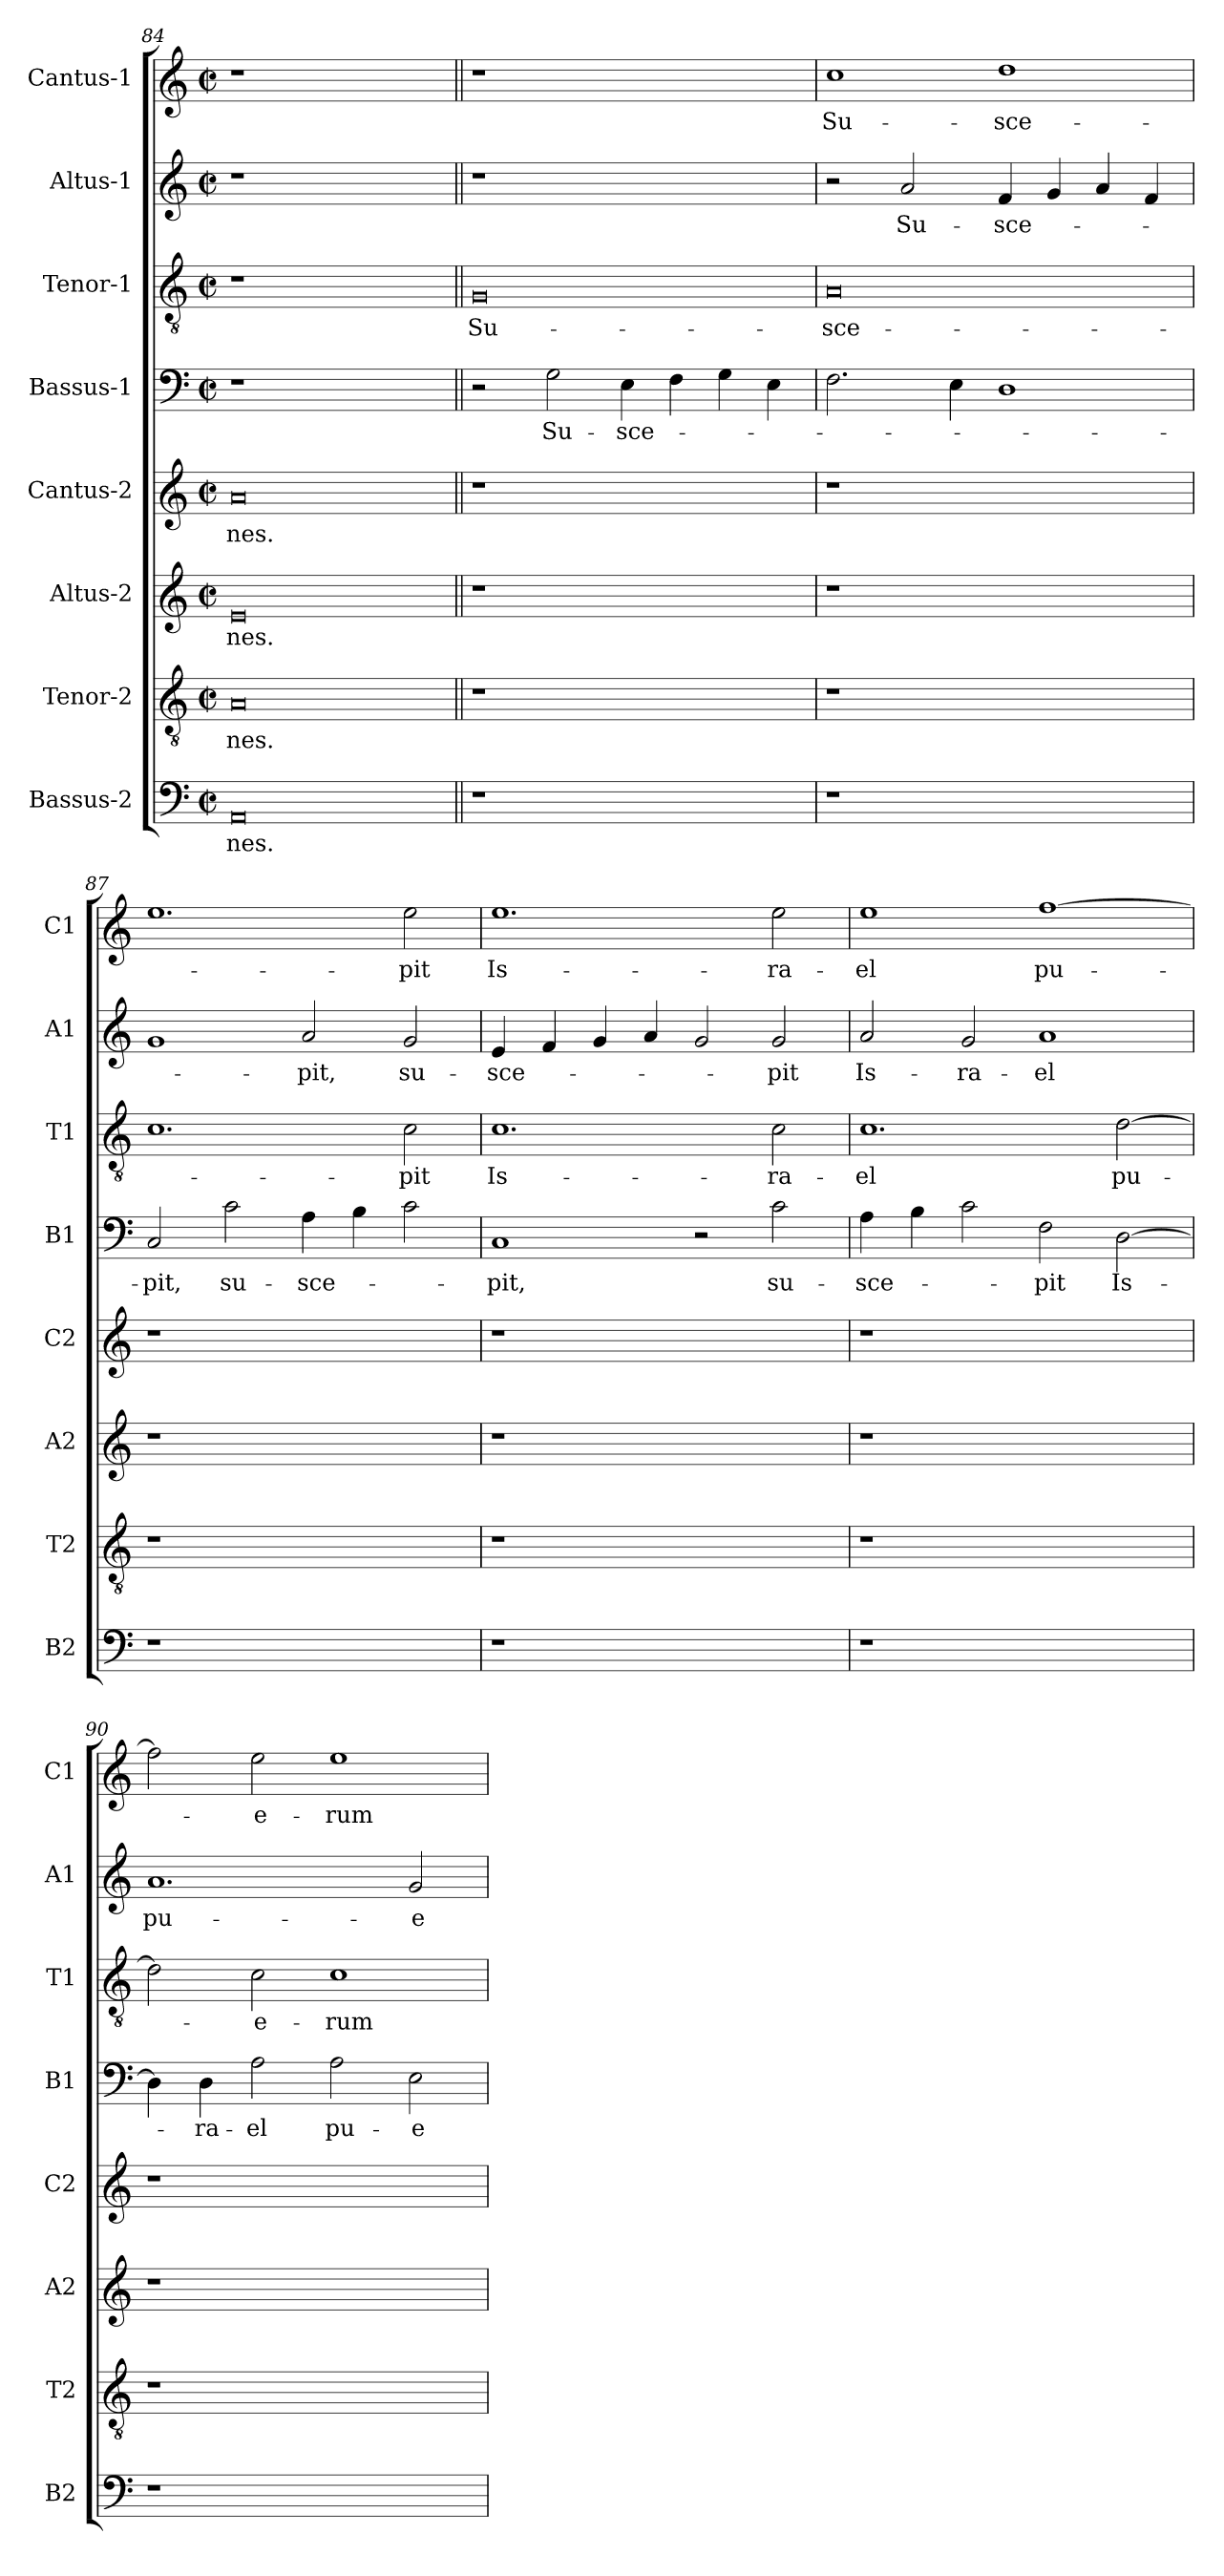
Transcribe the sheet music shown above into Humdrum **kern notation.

**kern	**text	**kern	**text	**kern	**text	**kern	**text	**kern	**text	**kern	**text	**kern	**text	**kern	**text
*part8	*part8	*part7	*part7	*part6	*part6	*part5	*part5	*part4	*part4	*part3	*part3	*part2	*part2	*part1	*part1
*staff8	*staff8	*staff7	*staff7	*staff6	*staff6	*staff5	*staff5	*staff4	*staff4	*staff3	*staff3	*staff2	*staff2	*staff1	*staff1
*I"Bassus-2	*	*I"Tenor-2	*	*I"Altus-2	*	*I"Cantus-2	*	*I"Bassus-1	*	*I"Tenor-1	*	*I"Altus-1	*	*I"Cantus-1	*
*I'B2	*	*I'T2	*	*I'A2	*	*I'C2	*	*I'B1	*	*I'T1	*	*I'A1	*	*I'C1	*
*clefF4	*	*clefGv2	*	*clefG2	*	*clefG2	*	*clefF4	*	*clefGv2	*	*clefG2	*	*clefG2	*
*k[]	*	*k[]	*	*k[]	*	*k[]	*	*k[]	*	*k[]	*	*k[]	*	*k[]	*
*C:	*	*C:	*	*C:	*	*C:	*	*C:	*	*C:	*	*C:	*	*C:	*
*M2/2	*	*M2/2	*	*M2/2	*	*M2/2	*	*M2/2	*	*M2/2	*	*M2/2	*	*M2/2	*
*met(c|)	*	*met(c|)	*	*met(c|)	*	*met(c|)	*	*met(c|)	*	*met(c|)	*	*met(c|)	*	*met(c|)	*
=84	=84	=84	=84	=84	=84	=84	=84	=84	=84	=84	=84	=84	=84	=84	=84
!	!LO:LY:b	!	!	!	!	!	!	!	!	!	!	!	!	!	!
!	!	!	!LO:LY:b	!	!	!	!	!	!	!	!	!	!	!	!
!	!	!	!	!	!LO:LY:b	!	!	!	!	!	!	!	!	!	!
!	!	!	!	!	!	!	!LO:LY:b	!	!	!	!	!	!	!	!
0AA	-nes.	0A	-nes.	0e	-nes.	0a	-nes.	1r	.	1r	.	1r	.	1r	.
.	.	.	.	.	.	.	.	1ryy	.	1ryy	.	1ryy	.	1ryy	.
!!LO:LB:g=z
=85||	=85||	=85||	=85||	=85||	=85||	=85||	=85||	=85||	=85||	=85||	=85||	=85||	=85||	=85||	=85||
!	!	!	!	!	!	!	!	!	!	!	!LO:LY:b	!	!	!	!
1r	.	1r	.	1r	.	1r	.	2r	.	0G	Su-	1r	.	1r	.
!	!	!	!	!	!	!	!	!	!LO:LY:b	!	!	!	!	!	!
.	.	.	.	.	.	.	.	2G\	Su-	.	.	.	.	.	.
!	!	!	!	!	!	!	!	!	!LO:LY:b	!	!	!	!	!	!
1ryy	.	1ryy	.	1ryy	.	1ryy	.	4E\	-sce-	.	.	1ryy	.	1ryy	.
.	.	.	.	.	.	.	.	4F\	.	.	.	.	.	.	.
.	.	.	.	.	.	.	.	4G\	.	.	.	.	.	.	.
.	.	.	.	.	.	.	.	4E\	.	.	.	.	.	.	.
=86	=86	=86	=86	=86	=86	=86	=86	=86	=86	=86	=86	=86	=86	=86	=86
!	!	!	!	!	!	!	!	!	!	!	!LO:LY:b	!	!	!	!
!	!	!	!	!	!	!	!	!	!	!	!	!	!	!	!LO:LY:b
1r	.	1r	.	1r	.	1r	.	2.F\	.	0A	-sce-	2r	.	1cc	Su-
!	!	!	!	!	!	!	!	!	!	!	!	!	!LO:LY:b	!	!
.	.	.	.	.	.	.	.	.	.	.	.	2a/	Su-	.	.
.	.	.	.	.	.	.	.	4E\	.	.	.	.	.	.	.
!	!	!	!	!	!	!	!	!	!	!	!	!	!LO:LY:b	!	!
!	!	!	!	!	!	!	!	!	!	!	!	!	!	!	!LO:LY:b
1ryy	.	1ryy	.	1ryy	.	1ryy	.	1D	.	.	.	4f/	-sce-	1dd	-sce-
.	.	.	.	.	.	.	.	.	.	.	.	4g/	.	.	.
.	.	.	.	.	.	.	.	.	.	.	.	4a/	.	.	.
.	.	.	.	.	.	.	.	.	.	.	.	4f/	.	.	.
=87	=87	=87	=87	=87	=87	=87	=87	=87	=87	=87	=87	=87	=87	=87	=87
!	!	!	!	!	!	!	!	!	!LO:LY:b	!	!	!	!	!	!
1r	.	1r	.	1r	.	1r	.	2C/	-pit,	1.c	.	1g	.	1.ee	.
!	!	!	!	!	!	!	!	!	!LO:LY:b	!	!	!	!	!	!
.	.	.	.	.	.	.	.	2c\	su-	.	.	.	.	.	.
!	!	!	!	!	!	!	!	!	!LO:LY:b	!	!	!	!	!	!
!	!	!	!	!	!	!	!	!	!	!	!	!	!LO:LY:b	!	!
1ryy	.	1ryy	.	1ryy	.	1ryy	.	4A\	-sce-	.	.	2a/	-pit,	.	.
.	.	.	.	.	.	.	.	4B\	.	.	.	.	.	.	.
!	!	!	!	!	!	!	!	!	!	!	!LO:LY:b	!	!	!	!
!	!	!	!	!	!	!	!	!	!	!	!	!	!LO:LY:b	!	!
!	!	!	!	!	!	!	!	!	!	!	!	!	!	!	!LO:LY:b
.	.	.	.	.	.	.	.	2c\	.	2c\	-pit	2g/	su-	2ee\	-pit
=88	=88	=88	=88	=88	=88	=88	=88	=88	=88	=88	=88	=88	=88	=88	=88
!	!	!	!	!	!	!	!	!	!LO:LY:b	!	!	!	!	!	!
!	!	!	!	!	!	!	!	!	!	!	!LO:LY:b	!	!	!	!
!	!	!	!	!	!	!	!	!	!	!	!	!	!LO:LY:b	!	!
!	!	!	!	!	!	!	!	!	!	!	!	!	!	!	!LO:LY:b
1r	.	1r	.	1r	.	1r	.	1C	-pit,	1.c	Is-	4e/	-sce-	1.ee	Is-
.	.	.	.	.	.	.	.	.	.	.	.	4f/	.	.	.
.	.	.	.	.	.	.	.	.	.	.	.	4g/	.	.	.
.	.	.	.	.	.	.	.	.	.	.	.	4a/	.	.	.
1ryy	.	1ryy	.	1ryy	.	1ryy	.	2r	.	.	.	2g/	.	.	.
!	!	!	!	!	!	!	!	!	!LO:LY:b	!	!	!	!	!	!
!	!	!	!	!	!	!	!	!	!	!	!LO:LY:b	!	!	!	!
!	!	!	!	!	!	!	!	!	!	!	!	!	!LO:LY:b	!	!
!	!	!	!	!	!	!	!	!	!	!	!	!	!	!	!LO:LY:b
.	.	.	.	.	.	.	.	2c\	su-	2c\	-ra-	2g/	-pit	2ee\	-ra-
=89	=89	=89	=89	=89	=89	=89	=89	=89	=89	=89	=89	=89	=89	=89	=89
!	!	!	!	!	!	!	!	!	!LO:LY:b	!	!	!	!	!	!
!	!	!	!	!	!	!	!	!	!	!	!LO:LY:b	!	!	!	!
!	!	!	!	!	!	!	!	!	!	!	!	!	!LO:LY:b	!	!
!	!	!	!	!	!	!	!	!	!	!	!	!	!	!	!LO:LY:b
1r	.	1r	.	1r	.	1r	.	4A\	-sce-	1.c	-el	2a/	Is-	1ee	-el
.	.	.	.	.	.	.	.	4B\	.	.	.	.	.	.	.
!	!	!	!	!	!	!	!	!	!	!	!	!	!LO:LY:b	!	!
.	.	.	.	.	.	.	.	2c\	.	.	.	2g/	-ra-	.	.
!	!	!	!	!	!	!	!	!	!LO:LY:b	!	!	!	!	!	!
!	!	!	!	!	!	!	!	!	!	!	!	!	!LO:LY:b	!	!
!	!	!	!	!	!	!	!	!	!	!	!	!	!	!	!LO:LY:b
1ryy	.	1ryy	.	1ryy	.	1ryy	.	2F\	-pit	.	.	1a	-el	[1ff	pu-
!	!	!	!	!	!	!	!	!	!LO:LY:b	!	!	!	!	!	!
!	!	!	!	!	!	!	!	!	!	!	!LO:LY:b	!	!	!	!
.	.	.	.	.	.	.	.	[2D\	Is-	[2d\	pu-	.	.	.	.
!!LO:LB:g=z
=90	=90	=90	=90	=90	=90	=90	=90	=90	=90	=90	=90	=90	=90	=90	=90
!	!	!	!	!	!	!	!	!	!	!	!	!	!LO:LY:b	!	!
1r	.	1r	.	1r	.	1r	.	4D\]	.	2d\]	.	1.a	pu-	2ff\]	.
!	!	!	!	!	!	!	!	!	!LO:LY:b	!	!	!	!	!	!
.	.	.	.	.	.	.	.	4D\	-ra-	.	.	.	.	.	.
!	!	!	!	!	!	!	!	!	!LO:LY:b	!	!	!	!	!	!
!	!	!	!	!	!	!	!	!	!	!	!LO:LY:b	!	!	!	!
!	!	!	!	!	!	!	!	!	!	!	!	!	!	!	!LO:LY:b
.	.	.	.	.	.	.	.	2A\	-el	2c\	-e-	.	.	2ee\	-e-
!	!	!	!	!	!	!	!	!	!LO:LY:b	!	!	!	!	!	!
!	!	!	!	!	!	!	!	!	!	!	!LO:LY:b	!	!	!	!
!	!	!	!	!	!	!	!	!	!	!	!	!	!	!	!LO:LY:b
1ryy	.	1ryy	.	1ryy	.	1ryy	.	2A\	pu-	1c	-rum	.	.	1ee	-rum
!	!	!	!	!	!	!	!	!	!LO:LY:b	!	!	!	!	!	!
!	!	!	!	!	!	!	!	!	!	!	!	!	!LO:LY:b	!	!
.	.	.	.	.	.	.	.	2E\	-e-	.	.	2g/	-e-	.	.
=	=	=	=	=	=	=	=	=	=	=	=	=	=	=	=
*-	*-	*-	*-	*-	*-	*-	*-	*-	*-	*-	*-	*-	*-	*-	*-
